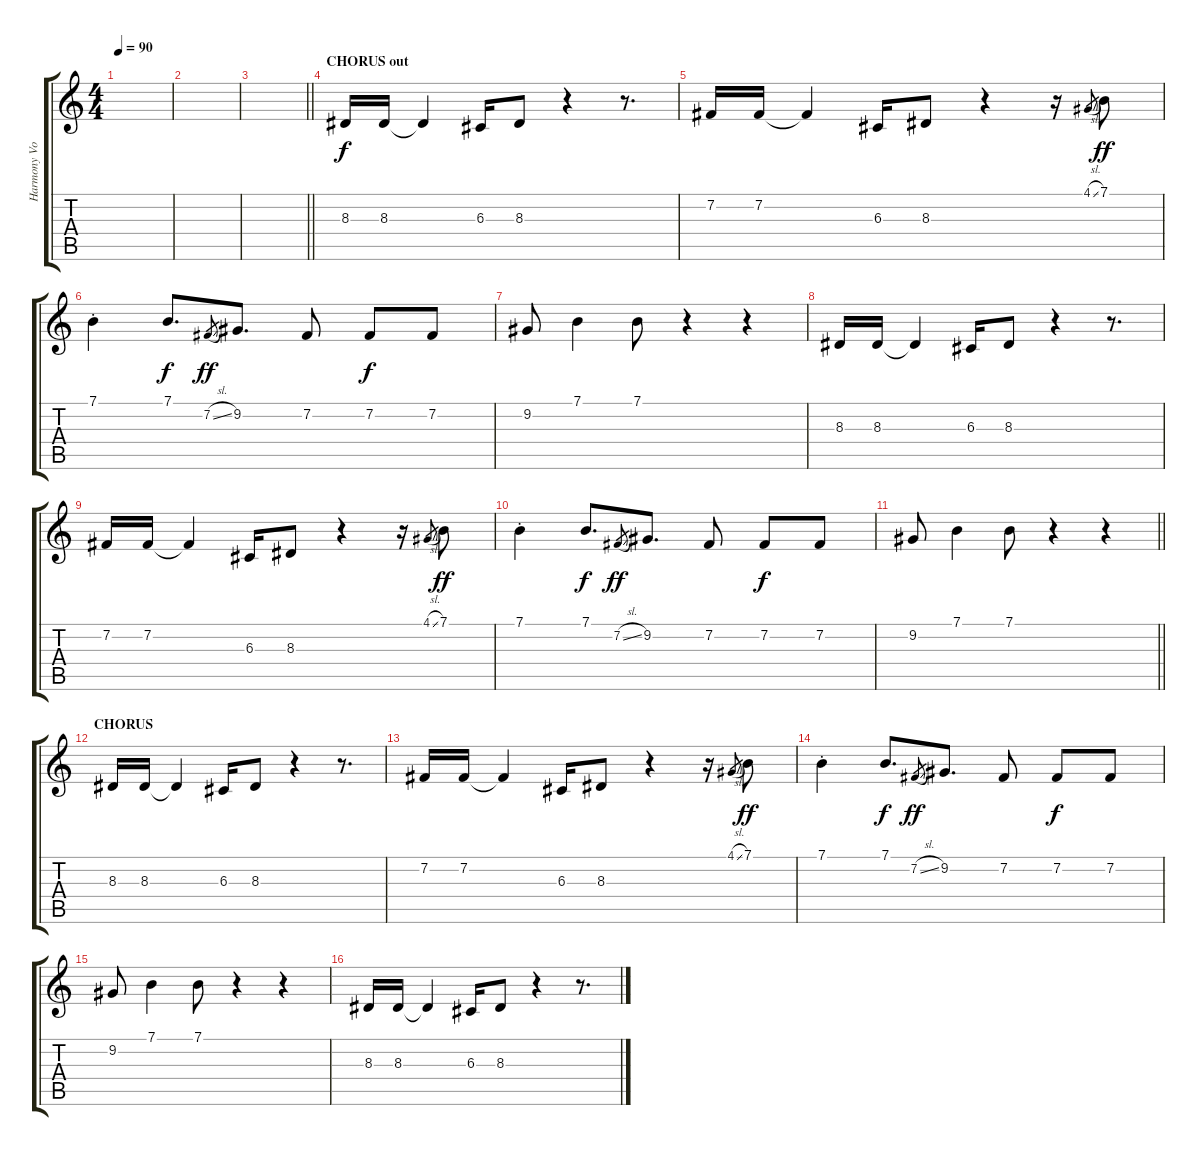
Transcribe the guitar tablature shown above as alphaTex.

\track ("Harmony Vocal" "Harmony Vo") {instrument baritonesax}
\staff {score tabs}
\tuning (E4 B3 G3 D3 A2 E2) {hide}
\ts (4 4)
\tempo 90
\clef g2
\ks c
|
|
\barLineRight lightlight
|
\section ("" "CHORUS out")
8.3.16 8.3.16 8.3{t}.4 6.3.16 8.3.8 r.4 r.8{d} |
7.2.16 7.2.16 7.2{t}.4 6.3.16 8.3.8 r.4 r.16 4.1{sl}.8{gr} 7.1.8{dy ff} |
7.1{st}.4 7.1.8{d dy f} 7.2{sl}.8{gr dy ff} 9.2.8{d} 7.2.8 7.2.8{dy f} 7.2.8 |
9.2.8 7.1.4 7.1.8 r.4 r.4 |
8.3.16 8.3.16 8.3{t}.4 6.3.16 8.3.8 r.4 r.8{d} |
7.2.16 7.2.16 7.2{t}.4 6.3.16 8.3.8 r.4 r.16 4.1{sl}.8{gr} 7.1.8{dy ff} |
7.1{st}.4 7.1.8{d dy f} 7.2{sl}.8{gr dy ff} 9.2.8{d} 7.2.8 7.2.8{dy f} 7.2.8 |
\barLineRight lightlight
9.2.8 7.1.4 7.1.8 r.4 r.4 |
\section ("" "CHORUS")
8.3.16 8.3.16 8.3{t}.4 6.3.16 8.3.8 r.4 r.8{d} |
7.2.16 7.2.16 7.2{t}.4 6.3.16 8.3.8 r.4 r.16 4.1{sl}.8{gr} 7.1.8{dy ff} |
7.1{st}.4 7.1.8{d dy f} 7.2{sl}.8{gr dy ff} 9.2.8{d} 7.2.8 7.2.8{dy f} 7.2.8 |
9.2.8 7.1.4 7.1.8 r.4 r.4 |
8.3.16 8.3.16 8.3{t}.4 6.3.16 8.3.8 r.4 r.8{d}
